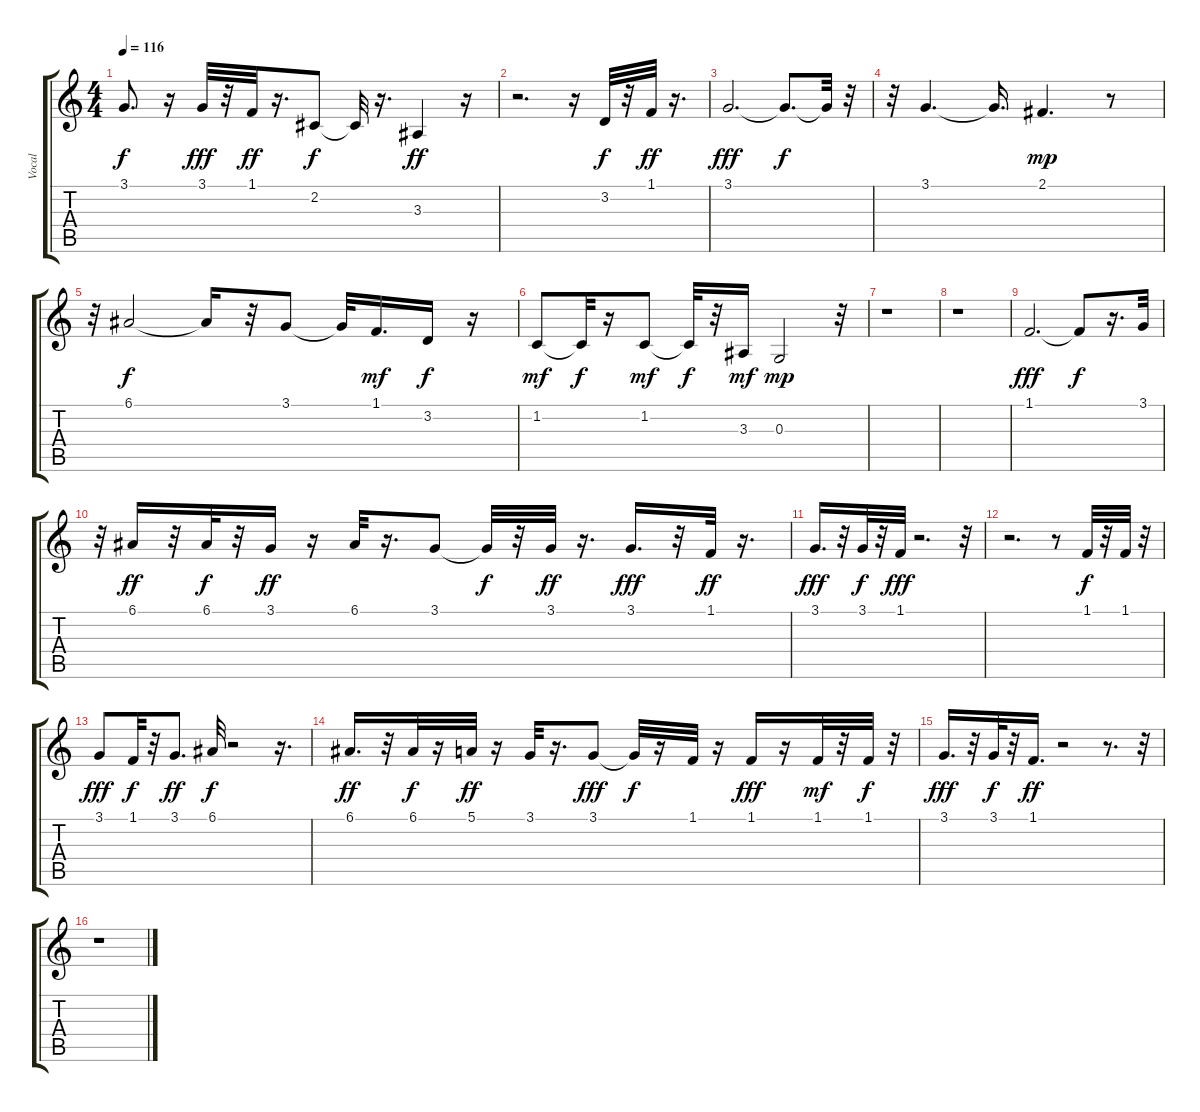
\track ("Vocal" "Vocal") {instrument tenorsax}
\staff {score tabs}
\tuning (E4 B3 G3 D3 A2 E2) {hide}
\ts (4 4)
\tempo 116
\clef g2
\ks c
3.1{t}.8{d dy f} r.16 3.1.32{dy fff} r.32 1.1.32{dy ff} r.16{d} 2.2.8{dy f} 2.2{t}.32 r.16{d} 3.3.4{dy ff} r.16 |
r.2{d} r.16 3.2.32{dy f} r.32 1.1.32{dy ff} r.16{d} |
3.1.2{d dy fff} 3.1{t}.8{d dy f} 3.1{t}.32 r.32 |
r.32 3.1.4{d} 3.1{t}.16{d} 2.1.4{d dy mp} r.8 |
r.32 6.1.2{dy f} 6.1{t}.16 r.32 3.1.8 3.1{t}.32 1.1.16{d dy mf} 3.2.16{dy f} r.16 |
1.2.8{dy mf} 1.2{t}.32{dy f} r.16 1.2.8{dy mf} 1.2{t}.32{dy f} r.32 3.3.16{dy mf} 0.3.2{dy mp} r.32 |
r.1 |
r.1 |
1.1.2{d dy fff} 1.1{t}.8{dy f} r.16{d} 3.1.32 |
r.32 6.1.16{dy ff} r.32 6.1.32{dy f} r.32 3.1.16{dy ff} r.16 6.1.32 r.16{d} 3.1.8 3.1{t}.32{dy f} r.32 3.1.32{dy ff} r.16{d} 3.1.16{d dy fff} r.32 1.1.32{dy ff} r.16{d} |
3.1.16{d dy fff} r.32 3.1.32{dy f} r.32 1.1.32{dy fff} r.2{d} r.32 |
r.2{d} r.8 1.1.32{dy f} r.32 1.1.32 r.32 |
3.1.8{dy fff} 1.1.32{dy f} r.32 3.1.8{d dy ff} 6.1.32{dy f} r.2 r.16{d} |
6.1.16{d dy ff} r.32 6.1.32{dy f} r.16 5.1.32{dy ff} r.16 3.1.32 r.16{d} 3.1.8{dy fff} 3.1{t}.32{dy f} r.16 1.1.32 r.16 1.1.16{dy fff} r.16 1.1.32{dy mf} r.32 1.1.32{dy f} r.32 |
3.1.16{d dy fff} r.32 3.1.32{dy f} r.32 1.1.16{d dy ff} r.2 r.8{d} r.32 |
r.1
